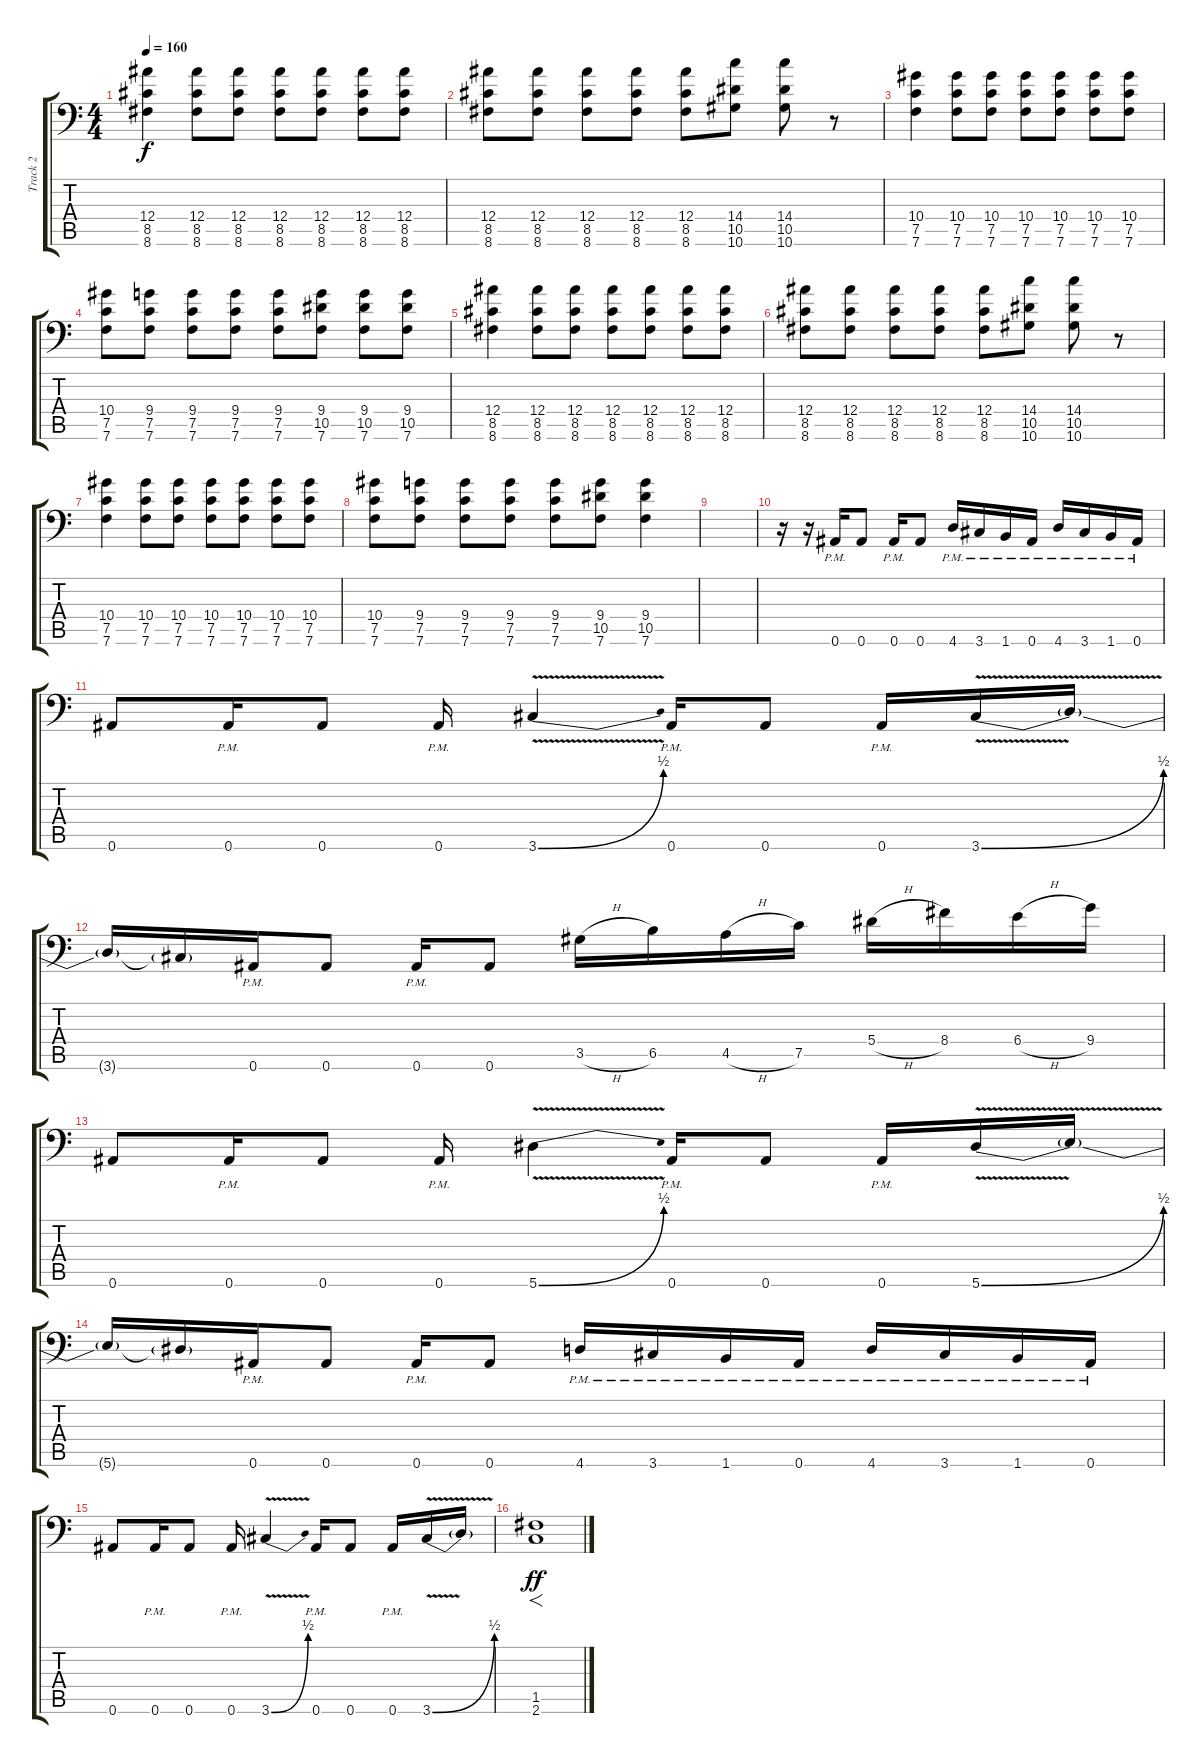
\track ("Track 2" "Track 2") {instrument distortionguitar}
\staff {score tabs}
\tuning (C4 G3 Eb3 Bb2 F2 Bb1) {hide}
\ts (4 4)
\tempo 160
\clef f4
\ks c
(12.4 8.5 8.6).4{dy f} (12.4 8.5 8.6).8 (12.4 8.5 8.6).8 (12.4 8.5 8.6).8 (12.4 8.5 8.6).8 (12.4 8.5 8.6).8 (12.4 8.5 8.6).8 |
(12.4 8.5 8.6).8 (12.4 8.5 8.6).8 (12.4 8.5 8.6).8 (12.4 8.5 8.6).8 (12.4 8.5 8.6).8 (14.4 10.5 10.6).8 (14.4 10.5 10.6).8 r.8 |
(10.4 7.5 7.6).4 (10.4 7.5 7.6).8 (10.4 7.5 7.6).8 (10.4 7.5 7.6).8 (10.4 7.5 7.6).8 (10.4 7.5 7.6).8 (10.4 7.5 7.6).8 |
(10.4 7.5 7.6).8 (9.4 7.5 7.6).8 (9.4 7.5 7.6).8 (9.4 7.5 7.6).8 (9.4 7.5 7.6).8 (9.4 10.5 7.6).8 (9.4 10.5 7.6).8 (9.4 10.5 7.6).8 |
(12.4 8.5 8.6).4 (12.4 8.5 8.6).8 (12.4 8.5 8.6).8 (12.4 8.5 8.6).8 (12.4 8.5 8.6).8 (12.4 8.5 8.6).8 (12.4 8.5 8.6).8 |
(12.4 8.5 8.6).8 (12.4 8.5 8.6).8 (12.4 8.5 8.6).8 (12.4 8.5 8.6).8 (12.4 8.5 8.6).8 (14.4 10.5 10.6).8 (14.4 10.5 10.6).8 r.8 |
(10.4 7.5 7.6).4 (10.4 7.5 7.6).8 (10.4 7.5 7.6).8 (10.4 7.5 7.6).8 (10.4 7.5 7.6).8 (10.4 7.5 7.6).8 (10.4 7.5 7.6).8 |
(10.4 7.5 7.6).8 (9.4 7.5 7.6).8 (9.4 7.5 7.6).8 (9.4 7.5 7.6).8 (9.4 7.5 7.6).8 (9.4 10.5 7.6).8 (9.4 10.5 7.6).4 |
|
r.16 r.16 0.6{pm}.16 0.6.8 0.6{pm}.16 0.6.8 4.6{pm}.16 3.6{pm}.16 1.6{pm}.16 0.6{pm}.16 4.6{pm}.16 3.6{pm}.16 1.6{pm}.16 0.6{pm}.16 |
0.6.8 0.6{pm}.16 0.6.8 0.6{pm}.16 3.6{be (bend 0 0 60 2) v}.4 0.6{pm}.16 0.6.8 0.6{pm}.16 3.6{be (bend 0 0 60 2) v}.16 3.6{t}.16 |
3.6{t}.16 3.6{t}.16 0.6{pm}.16 0.6.8 0.6{pm}.16 0.6.8 3.5{h}.16 6.5.16 4.5{h}.16 7.5.16 5.4{h}.16 8.4.16 6.4{h}.16 9.4.16 |
0.6.8 0.6{pm}.16 0.6.8 0.6{pm}.16 5.6{be (bend 0 0 60 2) v}.4 0.6{pm}.16 0.6.8 0.6{pm}.16 5.6{be (bend 0 0 60 2) v}.16 5.6{t}.16 |
5.6{t}.16 5.6{t}.16 0.6{pm}.16 0.6.8 0.6{pm}.16 0.6.8 4.6{pm}.16 3.6{pm}.16 1.6{pm}.16 0.6{pm}.16 4.6{pm}.16 3.6{pm}.16 1.6{pm}.16 0.6{pm}.16 |
0.6.8 0.6{pm}.16 0.6.8 0.6{pm}.16 3.6{be (bend 0 0 60 2) v}.4 0.6{pm}.16 0.6.8 0.6{pm}.16 3.6{be (bend 0 0 60 2) v}.16 3.6{t}.16 |
(1.5 2.6).1{f dy ff}
